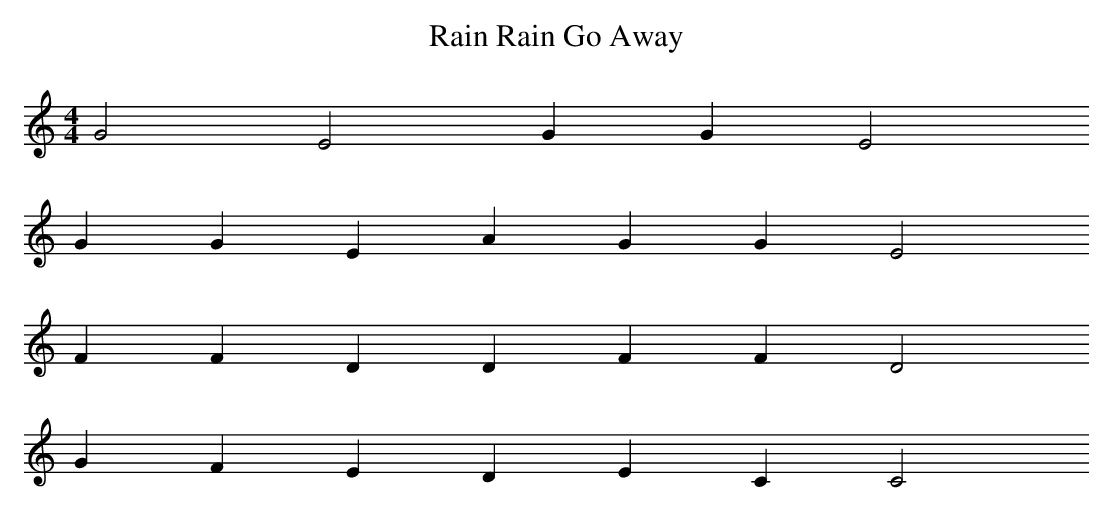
X:1
T: Rain Rain Go Away
M: 4/4
L: 1/4
K: C Major
G2 E2 G G E2
G G E A G G E2
F F D D F F D2
G F E D E C C2
